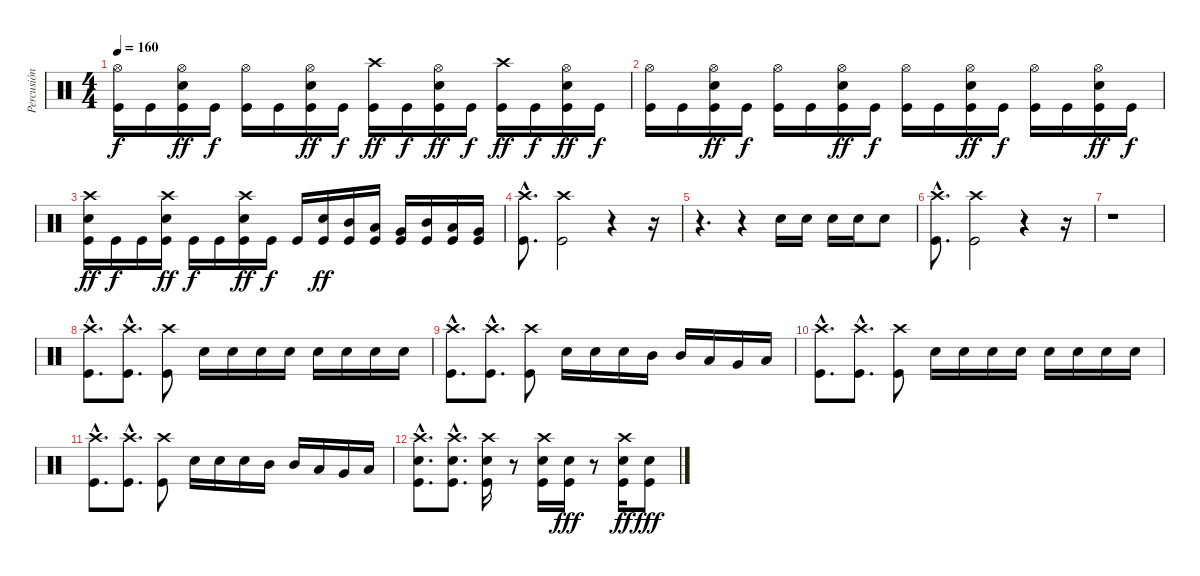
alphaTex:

\track ("Percusión" "Percusión") {instrument percussion}
\staff {score}
\articulation defaults
\ts (4 4)
\tempo 160
\clef neutral
\ks c
("Kick (hit)" "Hi-Hat (open)").16{dy f} "Kick (hit)".16 ("Kick (hit)" "Electric Snare (hit)" "Hi-Hat (open)").16{dy ff} "Kick (hit)".16{dy f} ("Kick (hit)" "Hi-Hat (open)").16 "Kick (hit)".16 ("Kick (hit)" "Electric Snare (hit)" "Hi-Hat (open)").16{dy ff} "Kick (hit)".16{dy f} ("Kick (hit)" "Crash high (hit)").16{dy ff} "Kick (hit)".16{dy f} ("Kick (hit)" "Electric Snare (hit)" "Hi-Hat (open)").16{dy ff} "Kick (hit)".16{dy f} ("Kick (hit)" "Crash high (hit)").16{dy ff} "Kick (hit)".16{dy f} ("Kick (hit)" "Electric Snare (hit)" "Hi-Hat (open)").16{dy ff} "Kick (hit)".16{dy f} |
("Kick (hit)" "Hi-Hat (open)").16 "Kick (hit)".16 ("Kick (hit)" "Electric Snare (hit)" "Hi-Hat (open)").16{dy ff} "Kick (hit)".16{dy f} ("Kick (hit)" "Hi-Hat (open)").16 "Kick (hit)".16 ("Kick (hit)" "Electric Snare (hit)" "Hi-Hat (open)").16{dy ff} "Kick (hit)".16{dy f} ("Kick (hit)" "Hi-Hat (open)").16 "Kick (hit)".16 ("Kick (hit)" "Electric Snare (hit)" "Hi-Hat (open)").16{dy ff} "Kick (hit)".16{dy f} ("Kick (hit)" "Hi-Hat (open)").16 "Kick (hit)".16 ("Kick (hit)" "Electric Snare (hit)" "Hi-Hat (open)").16{dy ff} "Kick (hit)".16{dy f} |
("Kick (hit)" "Electric Snare (hit)" "Crash high (hit)").16{dy ff} "Kick (hit)".16{dy f} "Kick (hit)".16 ("Kick (hit)" "Electric Snare (hit)" "Crash high (hit)").16{dy ff} "Kick (hit)".16{dy f} "Kick (hit)".16 ("Kick (hit)" "Electric Snare (hit)" "Crash high (hit)").16{dy ff} "Kick (hit)".16{dy f} "Kick (hit)".16 ("Kick (hit)" "Electric Snare (hit)").16{dy ff} ("Kick (hit)" "Mid Tom (hit)").16 ("Kick (hit)" "Low Tom (hit)").16 ("Kick (hit)" "Very Low Tom (hit)").16 ("Kick (hit)" "Mid Tom (hit)").16 ("Kick (hit)" "Low Tom (hit)").16 ("Kick (hit)" "Very Low Tom (hit)").16 |
("Kick (hit)"{hac} "Crash high (hit)"{hac}).8{d} ("Kick (hit)" "Crash high (hit)").2 r.4 r.16 |
r.4{d} r.4 "Electric Snare (hit)".16 "Electric Snare (hit)".16 "Electric Snare (hit)".16 "Electric Snare (hit)".16 "Electric Snare (hit)".8 |
("Kick (hit)"{hac} "Crash high (hit)"{hac}).8{d} ("Kick (hit)" "Crash high (hit)").2 r.4 r.16 |
r.1 |
("Kick (hit)"{hac} "Crash high (hit)"{hac}).8{d} ("Kick (hit)"{hac} "Crash high (hit)"{hac}).8{d} ("Kick (hit)" "Crash high (hit)").8 "Electric Snare (hit)".16 "Electric Snare (hit)".16 "Electric Snare (hit)".16 "Electric Snare (hit)".16 "Electric Snare (hit)".16 "Electric Snare (hit)".16 "Electric Snare (hit)".16 "Electric Snare (hit)".16 |
("Kick (hit)"{hac} "Crash high (hit)"{hac}).8{d} ("Kick (hit)"{hac} "Crash high (hit)"{hac}).8{d} ("Kick (hit)" "Crash high (hit)").8 "Electric Snare (hit)".16 "Electric Snare (hit)".16 "Electric Snare (hit)".16 "Mid Tom (hit)".16 "Mid Tom (hit)".16 "Low Tom (hit)".16 "Very Low Tom (hit)".16 "Low Floor Tom (hit)".16 |
("Kick (hit)"{hac} "Crash high (hit)"{hac}).8{d} ("Kick (hit)"{hac} "Crash high (hit)"{hac}).8{d} ("Kick (hit)" "Crash high (hit)").8 "Electric Snare (hit)".16 "Electric Snare (hit)".16 "Electric Snare (hit)".16 "Electric Snare (hit)".16 "Electric Snare (hit)".16 "Electric Snare (hit)".16 "Electric Snare (hit)".16 "Electric Snare (hit)".16 |
("Kick (hit)"{hac} "Crash high (hit)"{hac}).8{d} ("Kick (hit)"{hac} "Crash high (hit)"{hac}).8{d} ("Kick (hit)" "Crash high (hit)").8 "Electric Snare (hit)".16 "Electric Snare (hit)".16 "Electric Snare (hit)".16 "Mid Tom (hit)".16 "Mid Tom (hit)".16 "Low Tom (hit)".16 "Very Low Tom (hit)".16 "Low Floor Tom (hit)".16 |
("Electric Snare (hit)"{hac} "Kick (hit)"{hac} "Crash high (hit)"{hac}).8{d} ("Electric Snare (hit)"{hac} "Kick (hit)"{hac} "Crash high (hit)"{hac}).8{d} ("Electric Snare (hit)" "Kick (hit)" "Crash high (hit)").16 r.8 ("Electric Snare (hit)" "Kick (hit)" "Crash high (hit)").16 ("Electric Snare (hit)" "Kick (hit)").16{dy fff} r.8 ("Electric Snare (hit)" "Kick (hit)" "Crash high (hit)").16{dy ff} ("Electric Snare (hit)" "Kick (hit)").8{dy fff}
